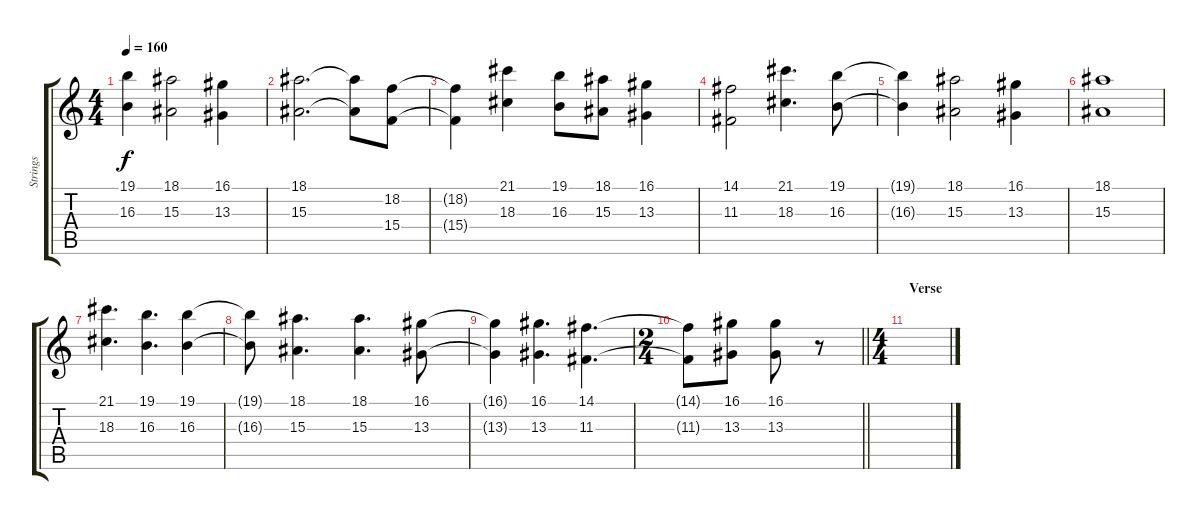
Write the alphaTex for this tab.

\track ("Strings" "Strings") {instrument stringensemble1}
\staff {score tabs}
\tuning (E4 B3 G3 D3 A2 E2) {hide}
\ts (4 4)
\tempo 160
\clef g2
\ks c
(19.1{t} 16.3{t}).4{dy f} (18.1 15.3).2 (16.1 13.3).4 |
(18.1 15.3).2{d} (18.1{t} 15.3{t}).8 (18.2 15.4).8 |
(18.2{t} 15.4{t}).4 (21.1 18.3).4 (19.1 16.3).8 (18.1 15.3).8 (16.1 13.3).4 |
(14.1 11.3).2 (21.1 18.3).4{d} (19.1 16.3).8 |
(19.1{t} 16.3{t}).4 (18.1 15.3).2 (16.1 13.3).4 |
(18.1 15.3).1 |
(21.1 18.3).4{d} (19.1 16.3).4{d} (19.1 16.3).4 |
(19.1{t} 16.3{t}).8 (18.1 15.3).4{d} (18.1 15.3).4{d} (16.1 13.3).8 |
(16.1{t} 13.3{t}).4 (16.1 13.3).4{d} (14.1 11.3).4{d} |
\ts (2 4)
\barLineRight lightlight
(14.1{t} 11.3{t}).8 (16.1 13.3).8 (16.1 13.3).8 r.8 |
\ts (4 4)
\section ("" "Verse")
